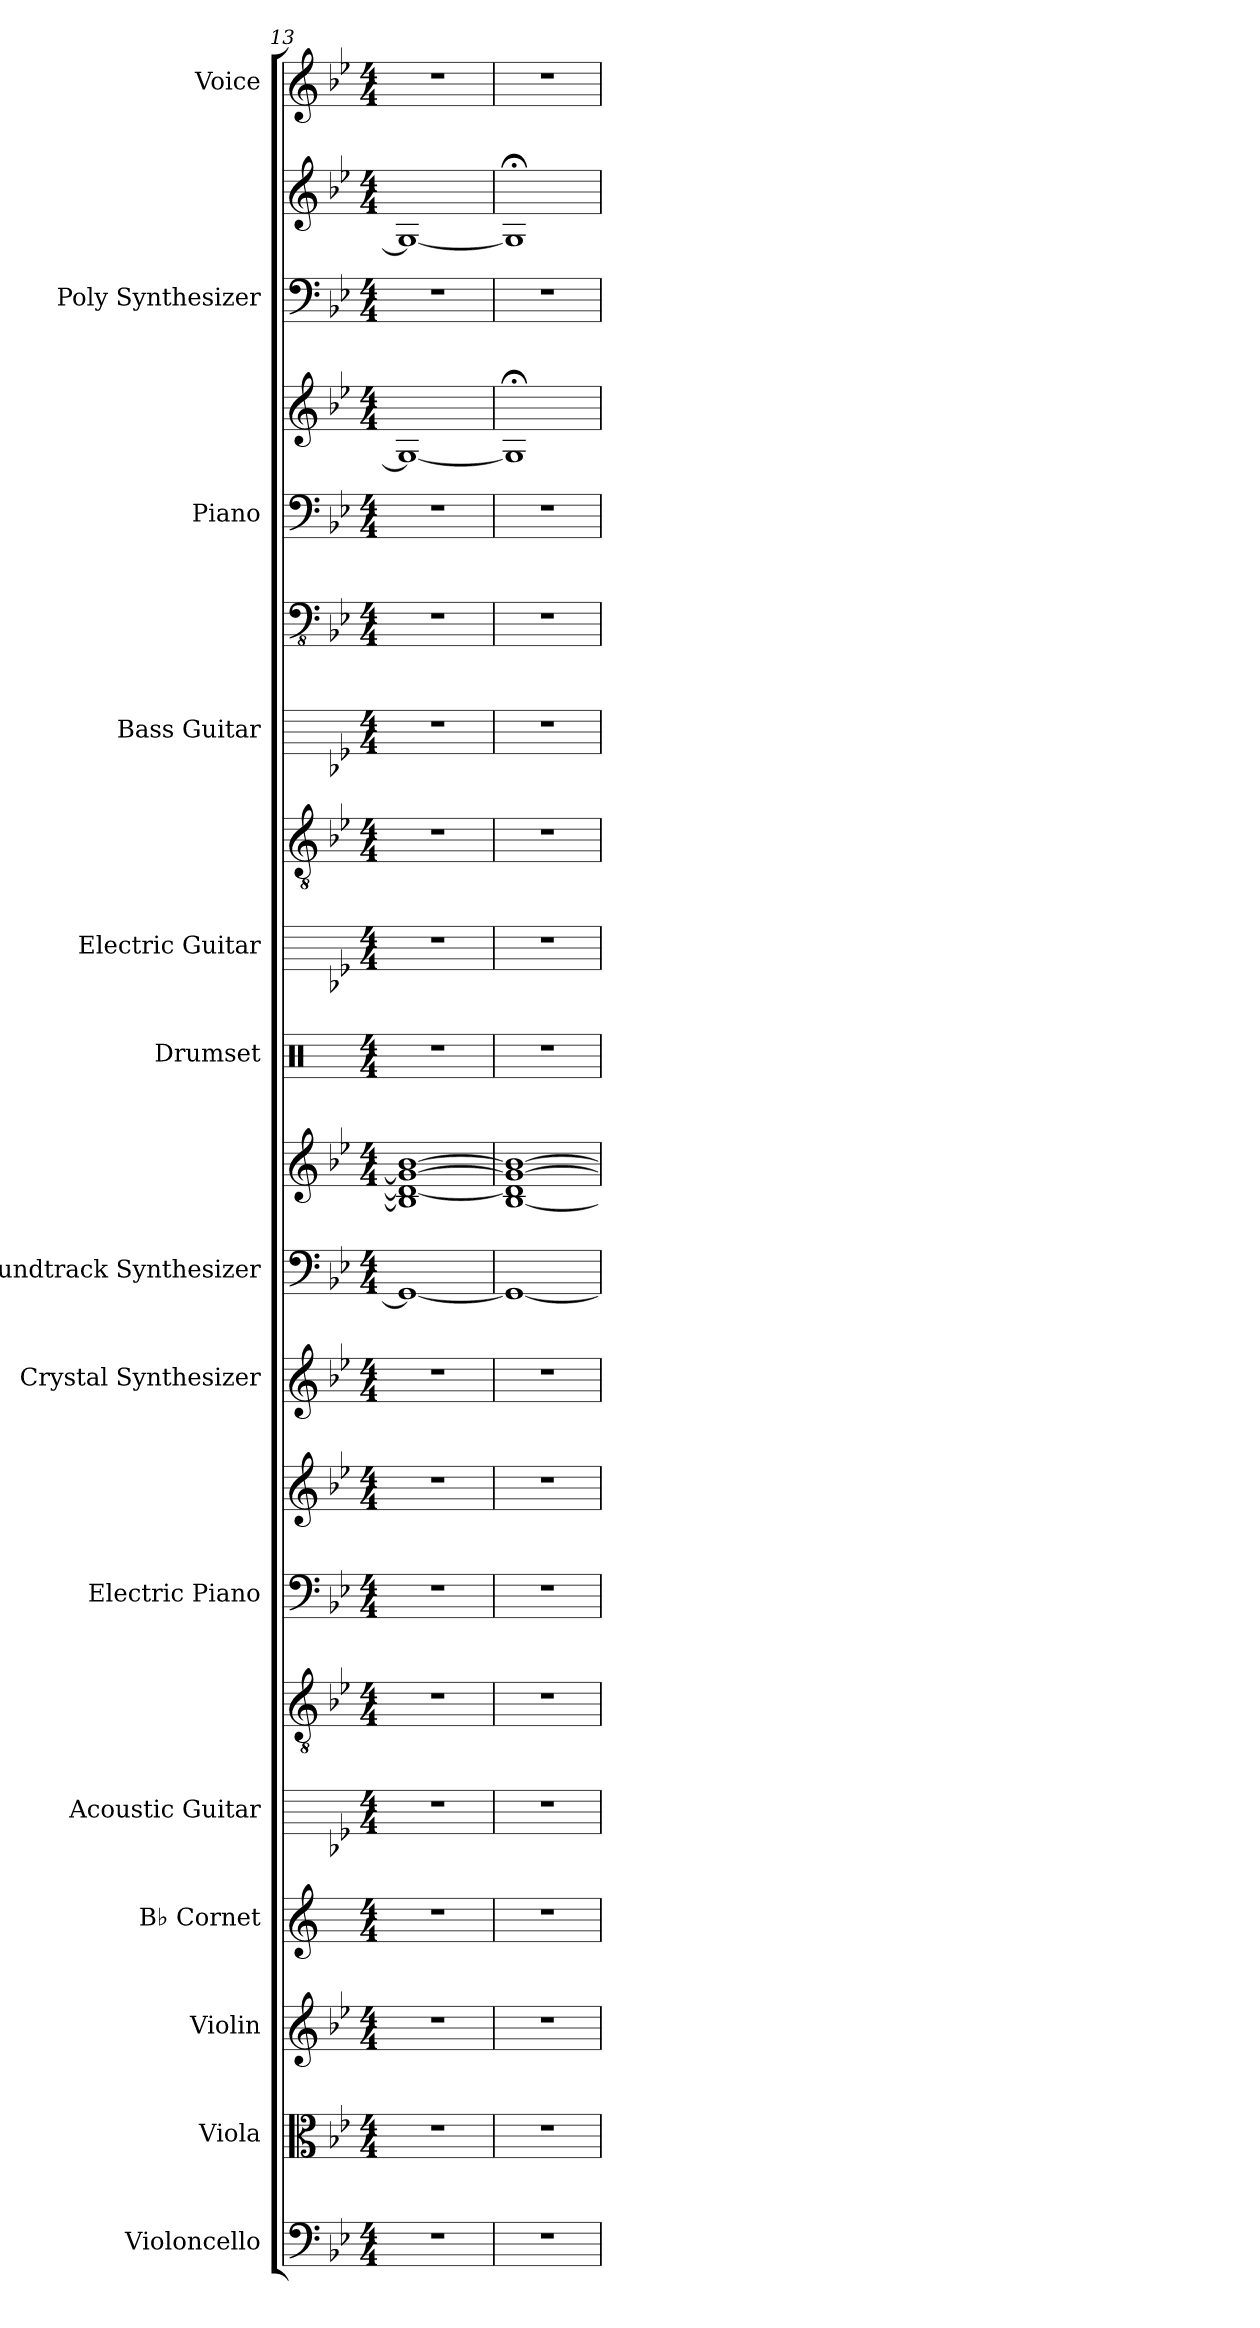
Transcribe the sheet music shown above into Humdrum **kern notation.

**kern	**kern	**kern	**kern	**kern	**kern	**kern	**kern	**kern	**kern	**kern	**kern	**kern	**kern	**kern	**kern	**kern	**kern	**kern	**kern	**kern
*part14	*part13	*part12	*part11	*part10	*part10	*part9	*part9	*part8	*part7	*part7	*part6	*part5	*part5	*part4	*part4	*part3	*part3	*part2	*part2	*part1
*staff21	*staff20	*staff19	*staff18	*staff17	*staff16	*staff15	*staff14	*staff13	*staff12	*staff11	*staff10	*staff9	*staff8	*staff7	*staff6	*staff5	*staff4	*staff3	*staff2	*staff1
*I"Violoncello	*I"Viola	*I"Violin	*I"B♭ Cornet	*I"Acoustic Guitar	*	*I"Electric Piano	*	*I"Crystal Synthesizer	*I"Soundtrack Synthesizer	*	*I"Drumset	*I"Electric Guitar	*	*I"Bass Guitar	*	*I"Piano	*	*I"Poly Synthesizer	*	*I"Voice
*I'Vc.	*I'Vla.	*I'Vln.	*I'B♭ Cnt.	*I'Guit.	*	*I'El. Pno.	*	*I'Synth.	*I'Synth.	*	*I'Drs.	*I'El. Guit.	*	*I'B. Guit.	*	*I'Pno.	*	*I'Synth.	*	*I'Vo.
*clefF4	*clefC3	*clefG2	*clefG2	*	*clefGv2	*clefF4	*clefG2	*clefG2	*clefF4	*clefG2	*clefX	*	*clefGv2	*	*clefFv4	*clefF4	*clefG2	*clefF4	*clefG2	*clefG2
*	*	*	*ITrd1c2	*	*	*	*	*	*	*	*	*	*	*	*	*	*	*	*	*
*k[b-e-]	*k[b-e-]	*k[b-e-]	*k[b-e-]	*k[b-e-]	*k[b-e-]	*k[b-e-]	*k[b-e-]	*k[b-e-]	*k[b-e-]	*k[b-e-]	*k[]	*k[b-e-]	*k[b-e-]	*k[b-e-]	*k[b-e-]	*k[b-e-]	*k[b-e-]	*k[b-e-]	*k[b-e-]	*k[b-e-]
*M4/4	*M4/4	*M4/4	*M4/4	*M4/4	*M4/4	*M4/4	*M4/4	*M4/4	*M4/4	*M4/4	*M4/4	*M4/4	*M4/4	*M4/4	*M4/4	*M4/4	*M4/4	*M4/4	*M4/4	*M4/4
=13	=13	=13	=13	=13	=13	=13	=13	=13	=13	=13	=13	=13	=13	=13	=13	=13	=13	=13	=13	=13
1r	1r	1r	1r	1r	1r	1r	1r	1r	1GG_	1B-] 1d_ 1g_ [1b-	1r	1r	1r	1r	1r	1r	1G_	1r	1G_	1r
=14	=14	=14	=14	=14	=14	=14	=14	=14	=14	=14	=14	=14	=14	=14	=14	=14	=14	=14	=14	=14
1r	1r	1r	1r	1r	1r	1r	1r	1r	1GG_	[1B- 1d] 1g_ 1b-_	1r	1r	1r	1r	1r	1r	1G;<]	1r	1G;<]	1r
=	=	=	=	=	=	=	=	=	=	=	=	=	=	=	=	=	=	=	=	=
*-	*-	*-	*-	*-	*-	*-	*-	*-	*-	*-	*-	*-	*-	*-	*-	*-	*-	*-	*-	*-
